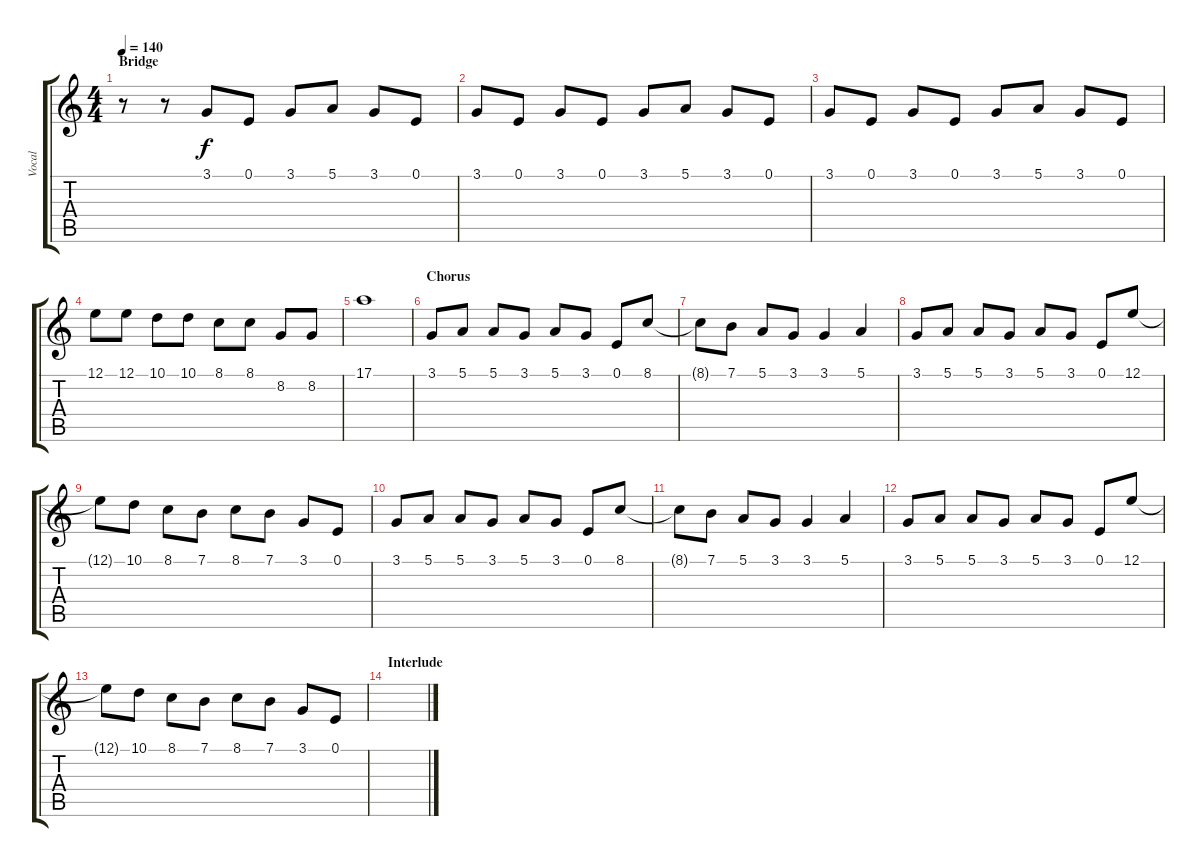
\track ("Vocal" "Vocal") {instrument choiraahs}
\staff {score tabs}
\tuning (E4 B3 G3 D3 A2 E2) {hide}
\ts (4 4)
\section ("" "Bridge")
\tempo 140
\clef g2
\ks c
r.8{dy f} r.8 3.1.8 0.1.8 3.1.8 5.1.8 3.1.8 0.1.8 |
3.1.8 0.1.8 3.1.8 0.1.8 3.1.8 5.1.8 3.1.8 0.1.8 |
3.1.8 0.1.8 3.1.8 0.1.8 3.1.8 5.1.8 3.1.8 0.1.8 |
12.1.8 12.1.8 10.1.8 10.1.8 8.1.8 8.1.8 8.2.8 8.2.8 |
17.1.1 |
\section ("" "Chorus")
3.1.8 5.1.8 5.1.8 3.1.8 5.1.8 3.1.8 0.1.8 8.1.8 |
8.1{t}.8 7.1.8 5.1.8 3.1.8 3.1.4 5.1.4 |
3.1.8 5.1.8 5.1.8 3.1.8 5.1.8 3.1.8 0.1.8 12.1.8 |
12.1{t}.8 10.1.8 8.1.8 7.1.8 8.1.8 7.1.8 3.1.8 0.1.8 |
3.1.8 5.1.8 5.1.8 3.1.8 5.1.8 3.1.8 0.1.8 8.1.8 |
8.1{t}.8 7.1.8 5.1.8 3.1.8 3.1.4 5.1.4 |
3.1.8 5.1.8 5.1.8 3.1.8 5.1.8 3.1.8 0.1.8 12.1.8 |
12.1{t}.8 10.1.8 8.1.8 7.1.8 8.1.8 7.1.8 3.1.8 0.1.8 |
\section ("" "Interlude")
